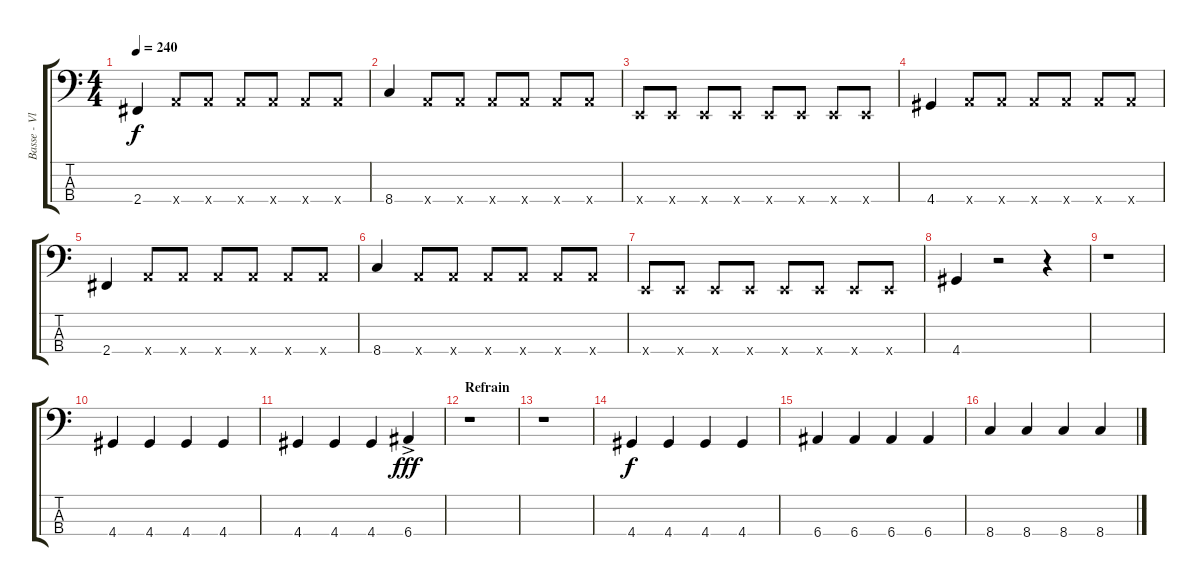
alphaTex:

\track ("Basse - Vlad" "Basse - Vl") {instrument electricbassfinger}
\staff {score tabs}
\tuning (G2 D2 A1 E1) {hide}
\ts (4 4)
\tempo 240
\clef f4
\ks c
2.4.4{dy f} 5.4{x}.8 5.4{x}.8 5.4{x}.8 5.4{x}.8 5.4{x}.8 5.4{x}.8 |
8.4.4 5.4{x}.8 5.4{x}.8 5.4{x}.8 5.4{x}.8 5.4{x}.8 5.4{x}.8 |
0.4{x}.8 0.4{x}.8 0.4{x}.8 0.4{x}.8 0.4{x}.8 0.4{x}.8 0.4{x}.8 0.4{x}.8 |
4.4.4 5.4{x}.8 5.4{x}.8 5.4{x}.8 5.4{x}.8 5.4{x}.8 5.4{x}.8 |
2.4.4 5.4{x}.8 5.4{x}.8 5.4{x}.8 5.4{x}.8 5.4{x}.8 5.4{x}.8 |
8.4.4 5.4{x}.8 5.4{x}.8 5.4{x}.8 5.4{x}.8 5.4{x}.8 5.4{x}.8 |
0.4{x}.8 0.4{x}.8 0.4{x}.8 0.4{x}.8 0.4{x}.8 0.4{x}.8 0.4{x}.8 0.4{x}.8 |
4.4.4 r.2 r.4 |
r.1 |
4.4.4 4.4.4 4.4.4 4.4.4 |
4.4.4 4.4.4 4.4.4 6.4{ac}.4{dy fff} |
\section ("" "Refrain")
r.1 |
r.1 |
4.4.4{dy f} 4.4.4 4.4.4 4.4.4 |
6.4.4 6.4.4 6.4.4 6.4.4 |
8.4.4 8.4.4 8.4.4 8.4.4
